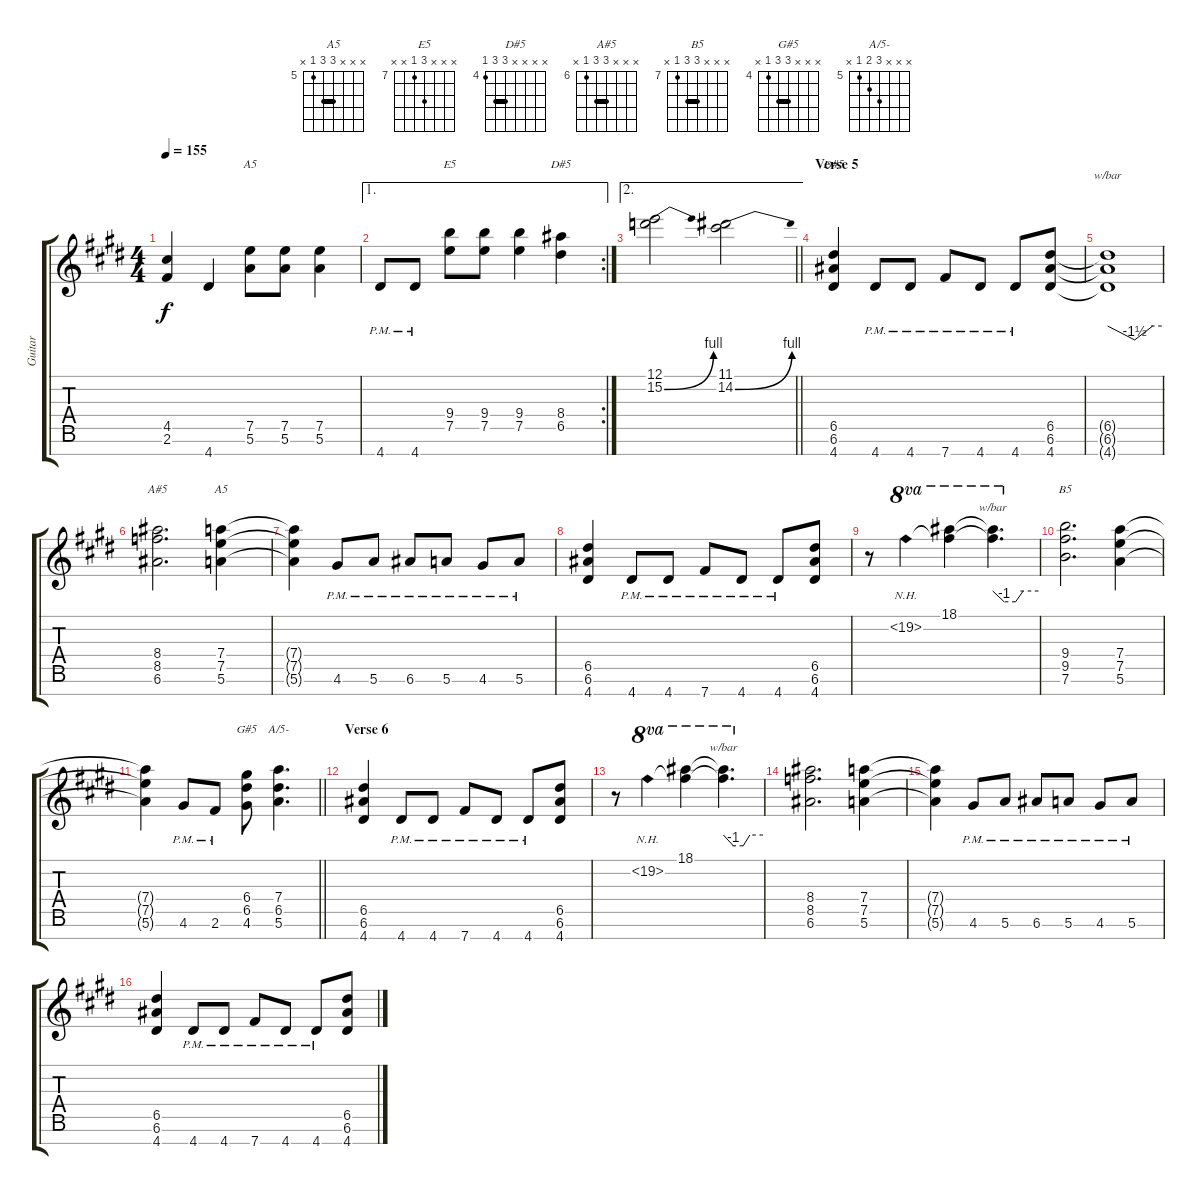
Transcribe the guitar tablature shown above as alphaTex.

\track ("Guitar" "Guitar") {instrument distortionguitar}
\staff {score tabs}
\tuning (E4 B3 G3 D3 A2 E2 B1) {hide}
\chord ("A5" x x x x 7 5 x) {firstfret 5}
\chord ("E5" x x x 9 7 x x) {firstfret 7}
\chord ("D#5" x x x 8 6 x x) {firstfret 6}
\chord ("D#5" x x x x 6 6 4) {firstfret 4 barre 6}
\chord ("A#5" x x x 8 8 6 x) {firstfret 6 barre 8}
\chord ("A5" x x x 7 7 5 x) {firstfret 5 barre 7}
\chord ("B5" x x x 9 9 7 x) {firstfret 7 barre 9}
\chord ("G#5" x x x 6 6 4 x) {firstfret 4 barre 6}
\chord ("A/5-" x x x 7 6 5 x) {firstfret 5}
\ts (4 4)
\tempo 155
\clef g2
\ks e
(4.5 2.6).4{ot 8vb dy f} 4.7.4{ot 8vb} (7.5 5.6).8{ch "A5" ot 8vb} (7.5 5.6).8{ot 8vb} (7.5 5.6).4{ot 8vb} |
\ae 1
\rc 2
4.7{pm}.8{ot 8vb} 4.7{pm}.8{ot 8vb} (9.4 7.5).8{ch "E5" ot 8vb} (9.4 7.5).8{ot 8vb} (9.4 7.5).4{ot 8vb} (8.4 6.5).4{ch "D#5" ot 8vb} |
\ae 2
\barLineRight lightlight
(12.1 15.2{be (bend 0 0 60 4)}).2 (11.1 14.2{be (bend 0 0 60 4)}).2 |
\section ("" "Verse 5")
(6.5 6.6 4.7).4{ch "D#5" ot 8vb} 4.7{pm}.8{ot 8vb} 4.7{pm}.8{ot 8vb} 7.7{pm}.8{ot 8vb} 4.7{pm}.8{ot 8vb} 4.7{pm}.8{ot 8vb} (6.5 6.6 4.7).8{ot 8vb} |
(6.5{t} 6.6{t} 4.7{t}).1{tbe (custom default 0 0 30 -6 50 0 60 0) ot 8vb} |
(8.4 8.5 6.6).2{d ch "A#5" ot 8vb} (7.4 7.5 5.6).4{ch "A5" ot 8vb} |
(7.4{t} 7.5{t} 5.6{t}).4{ot 8vb} 4.6{pm}.8{ot 8vb} 5.6{pm}.8{ot 8vb} 6.6{pm}.8{ot 8vb} 5.6{pm}.8{ot 8vb} 4.6{pm}.8{ot 8vb} 5.6{pm}.8{ot 8vb} |
(6.5 6.6 4.7).4{ot 8vb} 4.7{pm}.8{ot 8vb} 4.7{pm}.8{ot 8vb} 7.7{pm}.8{ot 8vb} 4.7{pm}.8{ot 8vb} 4.7{pm}.8{ot 8vb} (6.5 6.6 4.7).8{ot 8vb} |
r.8{ot 8vb} 19.2{nh}.4{ot 8va} (18.1 19.2{t}).4{ot 8va} (18.1{t} 19.2{t}).4{d tbe (custom default 0 0 15 -4 30 -4 40 0 60 0) ot 8va} |
(9.4 9.5 7.6).2{d ch "B5" ot 8vb} (7.4 7.5 5.6).4{ot 8vb} |
\barLineRight lightlight
(7.4{t} 7.5{t} 5.6{t}).4{ot 8vb} 4.6{pm}.8{ot 8vb} 2.6{pm}.8{ot 8vb} (6.4 6.5 4.6).8{ch "G#5" ot 8vb} (7.4 6.5 5.6).4{d ch "A/5-" ot 8vb} |
\section ("" "Verse 6")
(6.5 6.6 4.7).4{ot 8vb} 4.7{pm}.8{ot 8vb} 4.7{pm}.8{ot 8vb} 7.7{pm}.8{ot 8vb} 4.7{pm}.8{ot 8vb} 4.7{pm}.8{ot 8vb} (6.5 6.6 4.7).8{ot 8vb} |
r.8{ot 8vb} 19.2{nh}.4{ot 8va} (18.1 19.2{t}).4{ot 8va} (18.1{t} 19.2{t}).4{d tbe (custom default 0 0 15 -4 30 -4 40 0 60 0) ot 8va} |
(8.4 8.5 6.6).2{d ot 8vb} (7.4 7.5 5.6).4{ot 8vb} |
(7.4{t} 7.5{t} 5.6{t}).4{ot 8vb} 4.6{pm}.8{ot 8vb} 5.6{pm}.8{ot 8vb} 6.6{pm}.8{ot 8vb} 5.6{pm}.8{ot 8vb} 4.6{pm}.8{ot 8vb} 5.6{pm}.8{ot 8vb} |
(6.5 6.6 4.7).4{ot 8vb} 4.7{pm}.8{ot 8vb} 4.7{pm}.8{ot 8vb} 7.7{pm}.8{ot 8vb} 4.7{pm}.8{ot 8vb} 4.7{pm}.8{ot 8vb} (6.5 6.6 4.7).8{ot 8vb}
